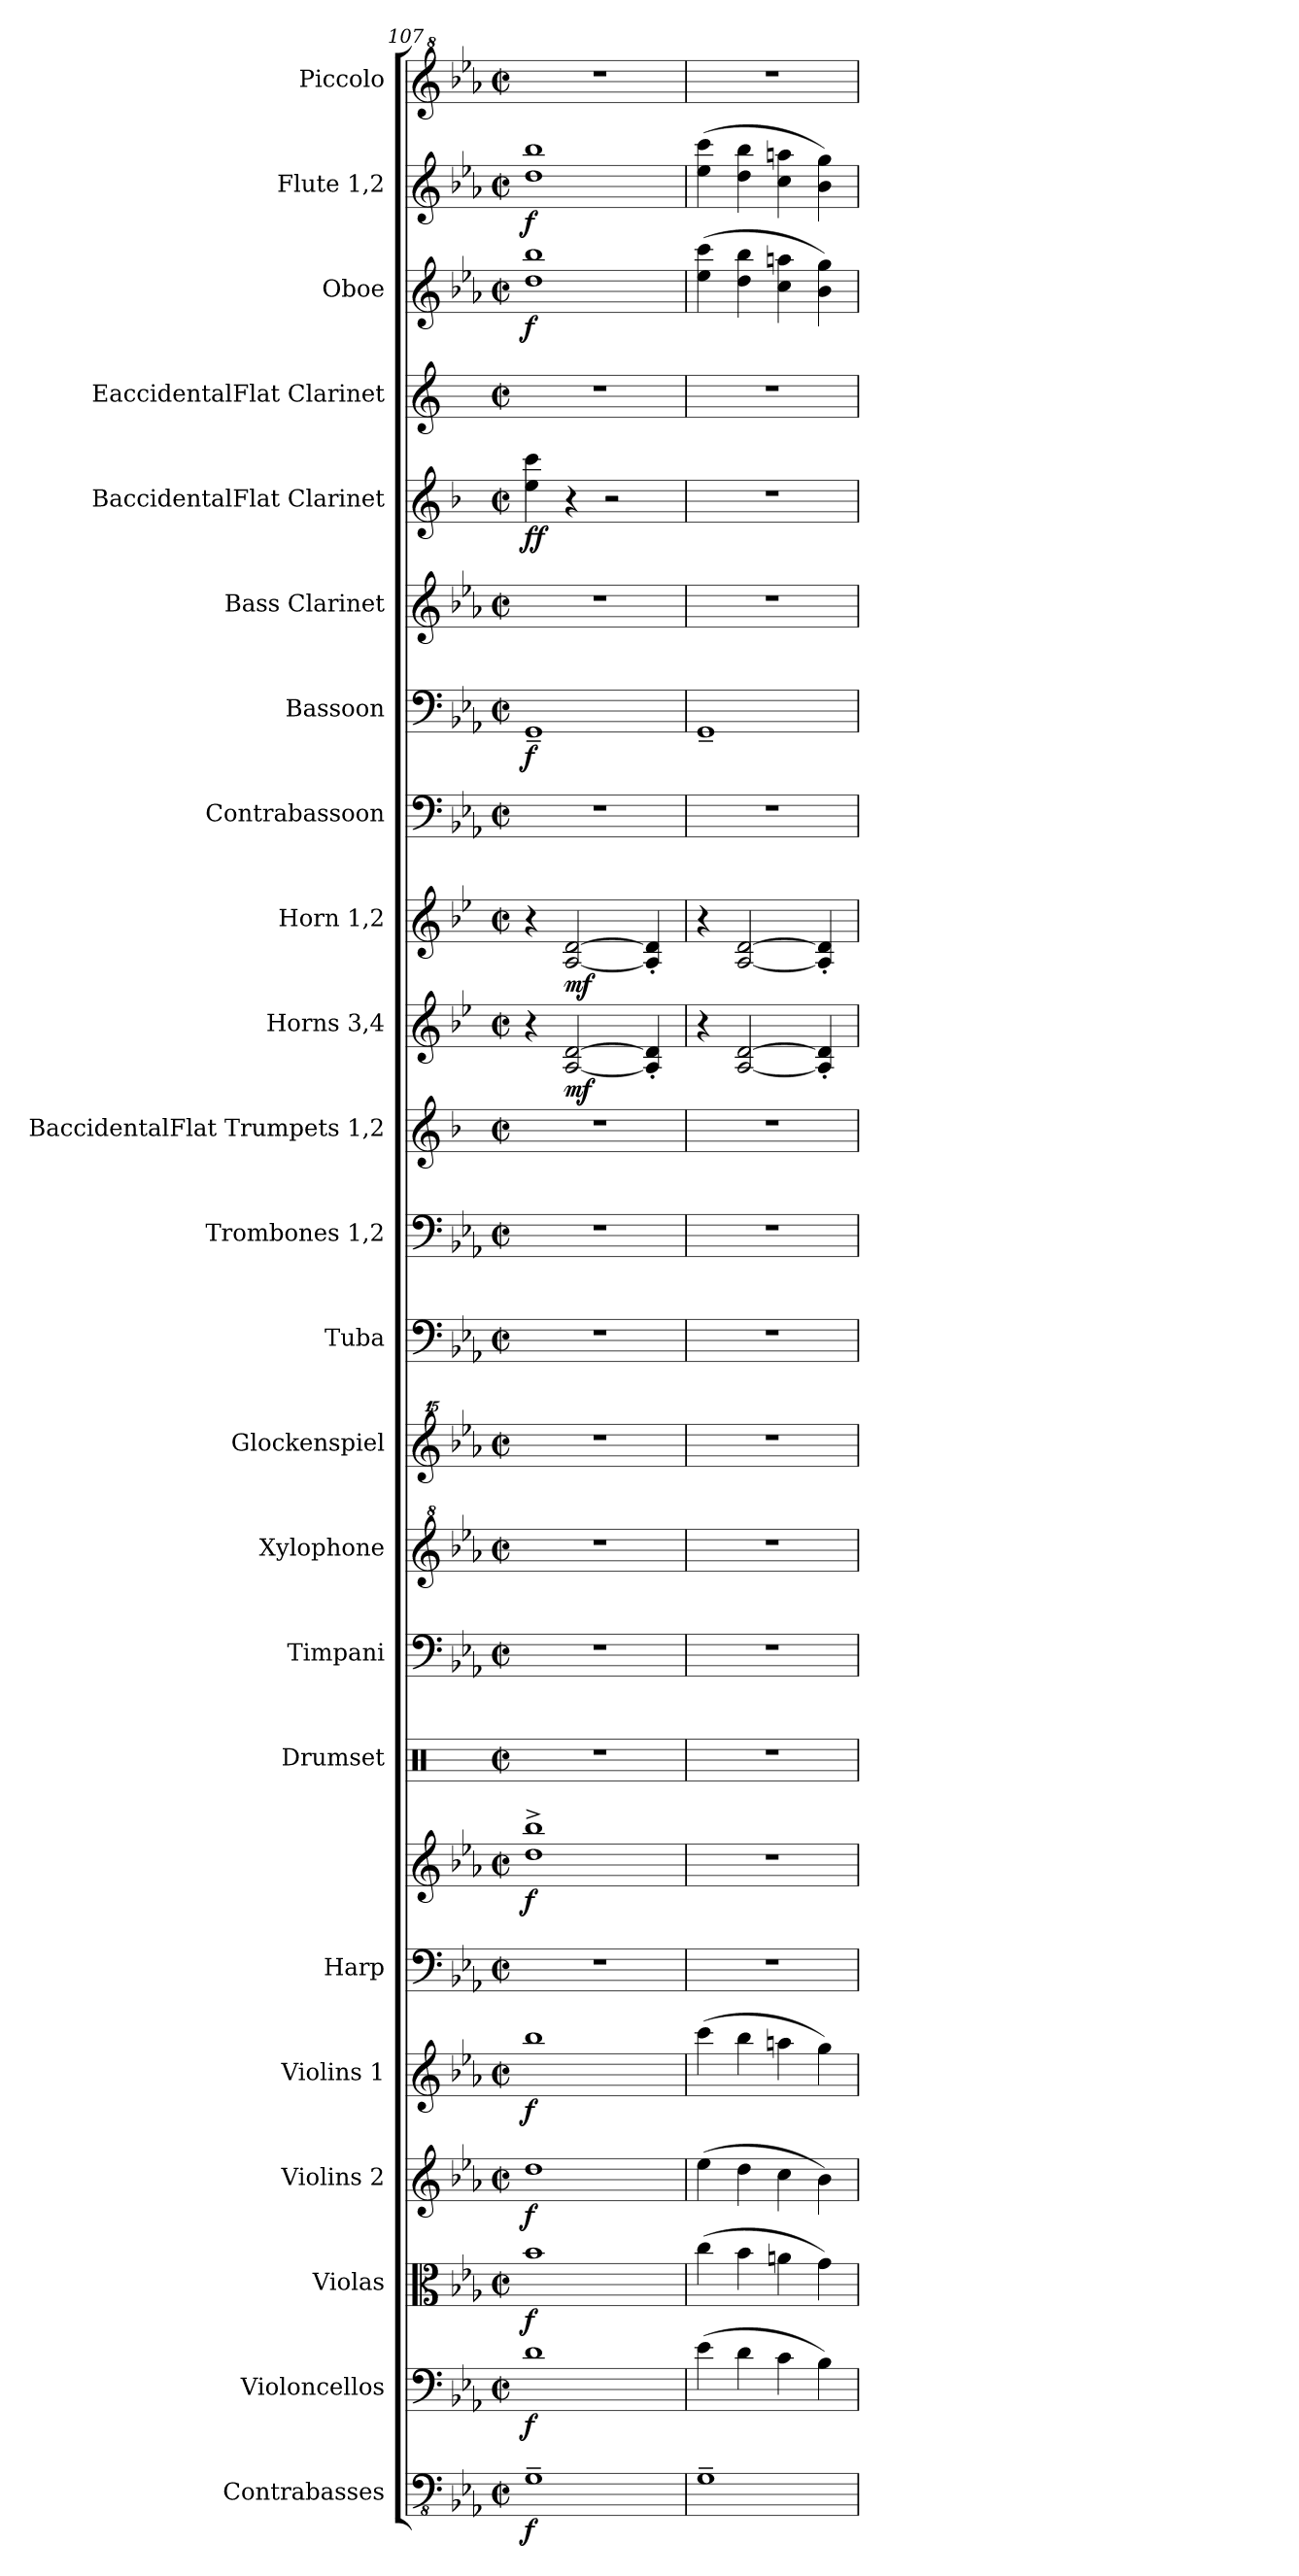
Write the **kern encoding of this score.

**kern	**dynam	**kern	**dynam	**kern	**dynam	**kern	**dynam	**kern	**dynam	**kern	**kern	**dynam	**kern	**kern	**kern	**kern	**kern	**kern	**kern	**kern	**dynam	**kern	**dynam	**kern	**kern	**dynam	**kern	**kern	**dynam	**kern	**kern	**dynam	**kern	**dynam	**kern
*part23	*part23	*part22	*part22	*part21	*part21	*part20	*part20	*part19	*part19	*part18	*part18	*part18	*part17	*part16	*part15	*part14	*part13	*part12	*part11	*part10	*part10	*part9	*part9	*part8	*part7	*part7	*part6	*part5	*part5	*part4	*part3	*part3	*part2	*part2	*part1
*staff24	*staff24	*staff23	*staff23	*staff22	*staff22	*staff21	*staff21	*staff20	*staff20	*staff19	*staff18	*staff18/19	*staff17	*staff16	*staff15	*staff14	*staff13	*staff12	*staff11	*staff10	*staff10	*staff9	*staff9	*staff8	*staff7	*staff7	*staff6	*staff5	*staff5	*staff4	*staff3	*staff3	*staff2	*staff2	*staff1
*I"Contrabasses	*	*I"Violoncellos	*	*I"Violas	*	*I"Violins 2	*	*I"Violins 1	*	*I"Harp	*	*	*I"Drumset	*I"Timpani	*I"Xylophone	*I"Glockenspiel	*I"Tuba	*I"Trombones 1,2	*I"BaccidentalFlat Trumpets 1,2	*I"Horns 3,4	*	*I"Horn 1,2	*	*I"Contrabassoon	*I"Bassoon	*	*I"Bass Clarinet	*I"BaccidentalFlat Clarinet	*	*I"EaccidentalFlat Clarinet	*I"Oboe	*	*I"Flute 1,2	*	*I"Piccolo
*I'Cbs.	*	*I'Vlcs.	*	*I'Vlas.	*	*I'Vlns. 2	*	*I'Vlns. 1	*	*I'Hrp.	*	*	*I'Drs.	*I'Timp.	*I'Xyl.	*I'Glk.	*I'Tu.	*I'Trbs. 1,2	*I'BaccidentalFlat Tpts. 1,2	*I'Hns. 3,4	*	*	*	*I'Cbsn.	*I'Bsn.	*	*I'B. Cl.	*I'BaccidentalFlat Cl.	*	*I'EaccidentalFlat Cl.	*I'Ob.	*	*I'Fl. 1, 2	*	*I'Picc.
*clefFv4	*	*clefF4	*	*clefC3	*	*clefG2	*	*clefG2	*	*clefF4	*clefG2	*	*clefX	*clefF4	*clefG^2	*clefG^^2	*clefF4	*clefF4	*clefG2	*clefG2	*	*clefG2	*	*clefF4	*clefF4	*	*clefG2	*clefG2	*	*clefG2	*clefG2	*	*clefG2	*	*clefG^2
*	*	*	*	*	*	*	*	*	*	*	*	*	*	*	*	*	*	*	*ITrd1c2	*ITrd4c7	*	*ITrd4c7	*	*ITrd7c12	*	*	*ITrd8c14	*ITrd1c2	*	*ITrd-2c-3	*	*	*	*	*ITrd-7c-12
*k[b-e-a-]	*	*k[b-e-a-]	*	*k[b-e-a-]	*	*k[b-e-a-]	*	*k[b-e-a-]	*	*k[b-e-a-]	*k[b-e-a-]	*	*k[]	*k[b-e-a-]	*k[b-e-a-]	*k[b-e-a-]	*k[b-e-a-]	*k[b-e-a-]	*k[b-e-a-]	*k[b-e-a-]	*	*k[b-e-a-]	*	*k[b-e-a-]	*k[b-e-a-]	*	*k[b-e-a-]	*k[b-e-a-]	*	*k[b-e-a-]	*k[b-e-a-]	*	*k[b-e-a-]	*	*k[b-e-a-]
*M4/4	*	*M4/4	*	*M4/4	*	*M4/4	*	*M4/4	*	*M4/4	*M4/4	*	*M4/4	*M4/4	*M4/4	*M4/4	*M4/4	*M4/4	*M4/4	*M4/4	*	*M4/4	*	*M4/4	*M4/4	*	*M4/4	*M4/4	*	*M4/4	*M4/4	*	*M4/4	*	*M4/4
*met(c|)	*	*met(c|)	*	*met(c|)	*	*met(c|)	*	*met(c|)	*	*met(c|)	*met(c|)	*	*met(c|)	*met(c|)	*met(c|)	*met(c|)	*met(c|)	*met(c|)	*met(c|)	*met(c|)	*	*met(c|)	*	*met(c|)	*met(c|)	*	*met(c|)	*met(c|)	*	*met(c|)	*met(c|)	*	*met(c|)	*	*met(c|)
=107	=107	=107	=107	=107	=107	=107	=107	=107	=107	=107	=107	=107	=107	=107	=107	=107	=107	=107	=107	=107	=107	=107	=107	=107	=107	=107	=107	=107	=107	=107	=107	=107	=107	=107	=107
!	!LO:DY:b	!	!LO:DY:b	!	!LO:DY:b	!	!LO:DY:b	!	!LO:DY:b	!	!	!LO:DY:b	!	!	!	!	!	!	!	!	!	!	!	!	!	!LO:DY:b	!	!	!LO:DY:b	!	!	!LO:DY:b	!	!LO:DY:b	!
1GG~	f	1d	f	1b-	f	1dd	f	1bb-	f	1r	1dd^ 1bb-^	f	1r	1r	1r	1r	1r	1r	1r	4r	.	4r	.	1r	1GG~	f	1r	4dd\ 4bb-\	ff	1r	1dd 1bb-	f	1dd 1bb-	f	1r
!	!	!	!	!	!	!	!	!	!	!	!	!	!	!	!	!	!	!	!	!	!LO:DY:b	!	!LO:DY:b	!	!	!	!	!	!	!	!	!	!	!	!
.	.	.	.	.	.	.	.	.	.	.	.	.	.	.	.	.	.	.	.	[2D/ [2G/	mf	[2D/ [2G/	mf	.	.	.	.	4r	.	.	.	.	.	.	.
.	.	.	.	.	.	.	.	.	.	.	.	.	.	.	.	.	.	.	.	.	.	.	.	.	.	.	.	2r	.	.	.	.	.	.	.
.	.	.	.	.	.	.	.	.	.	.	.	.	.	.	.	.	.	.	.	4D/]' 4G/]'	.	4D/]' 4G/]'	.	.	.	.	.	.	.	.	.	.	.	.	.
=108	=108	=108	=108	=108	=108	=108	=108	=108	=108	=108	=108	=108	=108	=108	=108	=108	=108	=108	=108	=108	=108	=108	=108	=108	=108	=108	=108	=108	=108	=108	=108	=108	=108	=108	=108
1GG~	.	(4e-\	.	(4cc\	.	(4ee-\	.	(4ccc\	.	1r	1r	.	1r	1r	1r	1r	1r	1r	1r	4r	.	4r	.	1r	1GG~	.	1r	1r	.	1r	(4ee-\ 4ccc\	.	(4ee-\ 4ccc\	.	1r
.	.	4d\	.	4b-\	.	4dd\	.	4bb-\	.	.	.	.	.	.	.	.	.	.	.	[2D/ [2G/	.	[2D/ [2G/	.	.	.	.	.	.	.	.	4dd\ 4bb-\	.	4dd\ 4bb-\	.	.
.	.	4c\	.	4an\	.	4cc\	.	4aan\	.	.	.	.	.	.	.	.	.	.	.	.	.	.	.	.	.	.	.	.	.	.	4cc\ 4aan\	.	4cc\ 4aan\	.	.
.	.	4B-\)	.	4g\)	.	4b-\)	.	4gg\)	.	.	.	.	.	.	.	.	.	.	.	4D/]' 4G/]'	.	4D/]' 4G/]'	.	.	.	.	.	.	.	.	4b-\ 4gg\)	.	4b-\ 4gg\)	.	.
=	=	=	=	=	=	=	=	=	=	=	=	=	=	=	=	=	=	=	=	=	=	=	=	=	=	=	=	=	=	=	=	=	=	=	=
*-	*-	*-	*-	*-	*-	*-	*-	*-	*-	*-	*-	*-	*-	*-	*-	*-	*-	*-	*-	*-	*-	*-	*-	*-	*-	*-	*-	*-	*-	*-	*-	*-	*-	*-	*-
